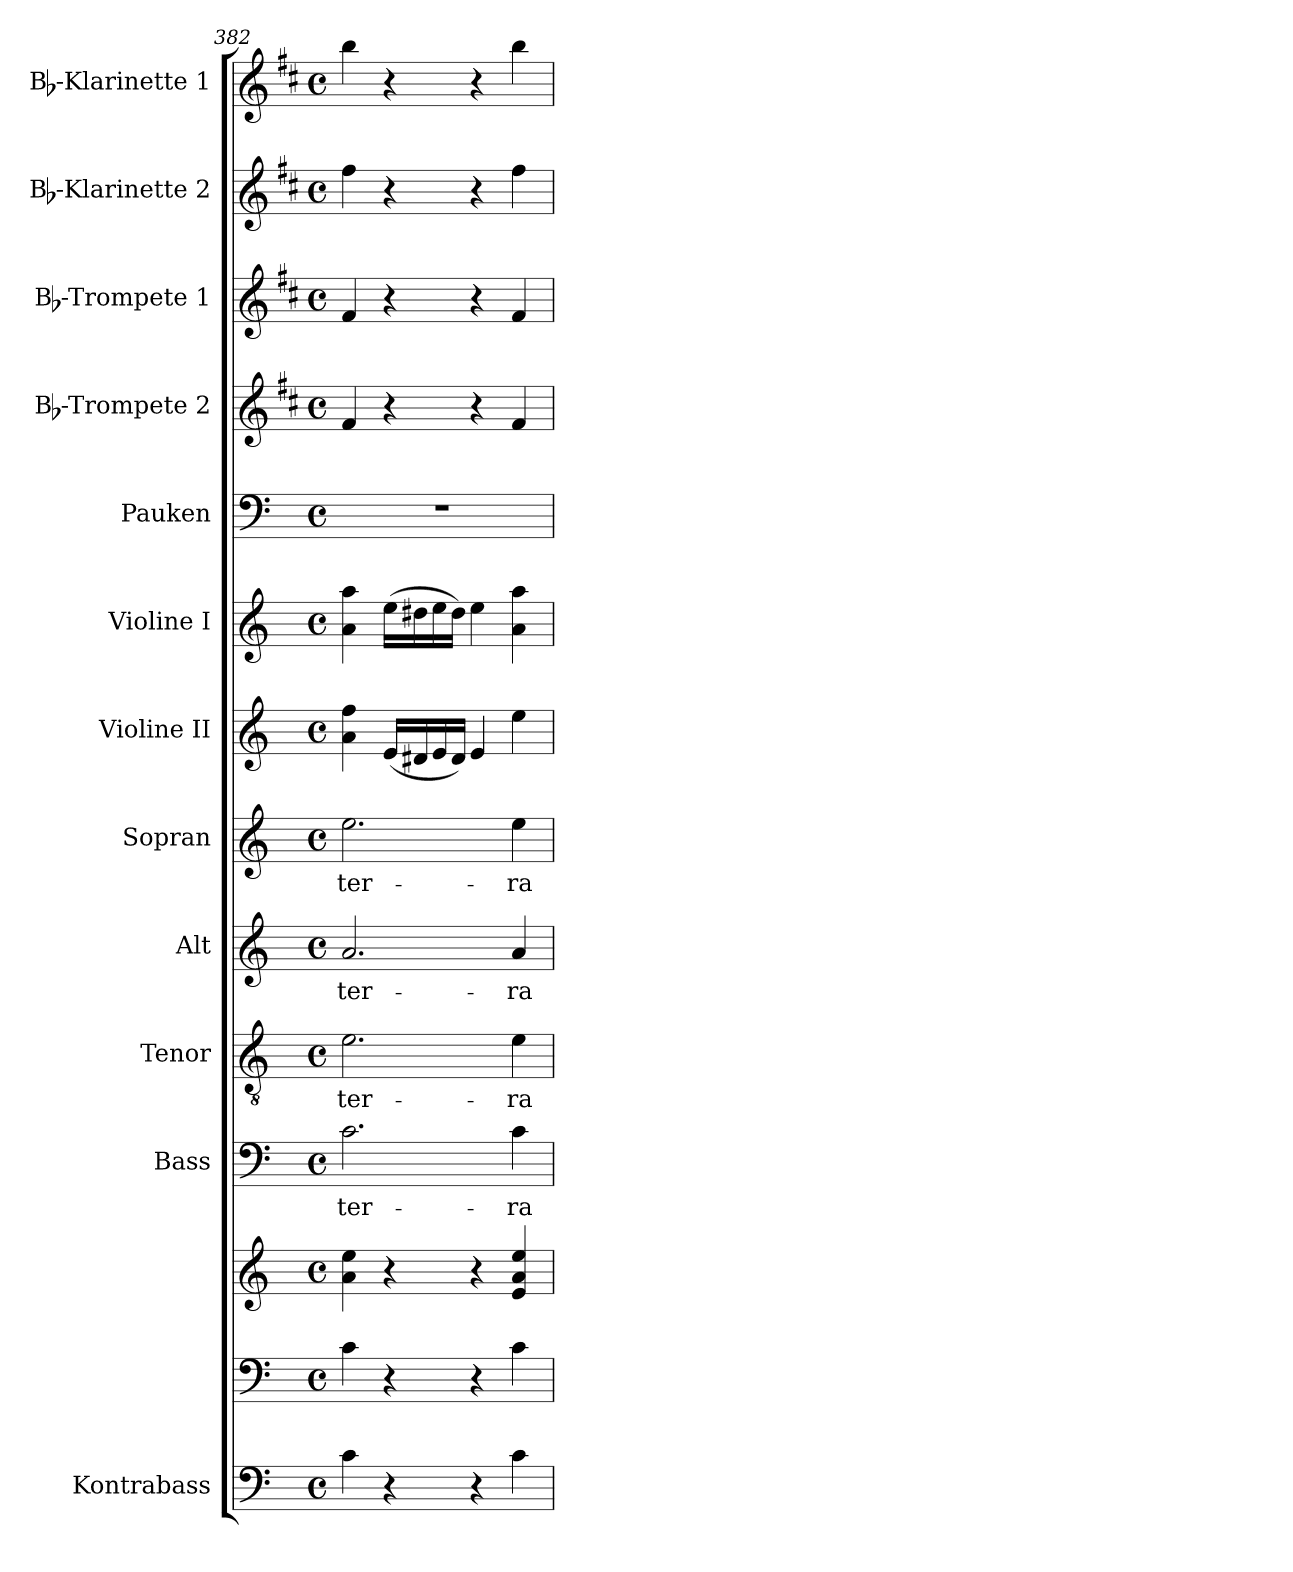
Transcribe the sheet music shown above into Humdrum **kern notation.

**kern	**kern	**kern	**kern	**text	**kern	**text	**kern	**text	**kern	**text	**kern	**kern	**kern	**kern	**kern	**kern	**kern
*part13	*part12	*part12	*part11	*part11	*part10	*part10	*part9	*part9	*part8	*part8	*part7	*part6	*part5	*part4	*part3	*part2	*part1
*staff14	*staff13	*staff12	*staff11	*staff11	*staff10	*staff10	*staff9	*staff9	*staff8	*staff8	*staff7	*staff6	*staff5	*staff4	*staff3	*staff2	*staff1
*I"Kontrabass	*	*	*I"Bass	*	*I"Tenor	*	*I"Alt	*	*I"Sopran	*	*I"Violine II	*I"Violine I	*I"Pauken	*I"Bb-Trompete 2	*I"Bb-Trompete 1	*I"Bb-Klarinette 2	*I"Bb-Klarinette 1
*I'Kb.	*	*	*I'B.	*	*I'T.	*	*I'A.	*	*I'S.	*	*I'Vl. II	*I'Vl. I	*I'Pk.	*I'Bb Trp. 2	*I'Bb Trp. 1	*I'Bb Kl. 2	*I'Bb Kl. 1
!!LO:PB:g=z
*clefF4	*clefF4	*clefG2	*clefF4	*	*clefGv2	*	*clefG2	*	*clefG2	*	*clefG2	*clefG2	*clefF4	*clefG2	*clefG2	*clefG2	*clefG2
*ITrd7c12	*	*	*	*	*	*	*	*	*	*	*	*	*	*ITrd1c2	*ITrd1c2	*ITrd1c2	*ITrd1c2
*k[]	*k[]	*k[]	*k[]	*	*k[]	*	*k[]	*	*k[]	*	*k[]	*k[]	*k[]	*k[]	*k[]	*k[]	*k[]
*C:	*C:	*C:	*C:	*	*C:	*	*C:	*	*C:	*	*C:	*C:	*C:	*C:	*C:	*C:	*C:
*M4/4	*M4/4	*M4/4	*M4/4	*	*M4/4	*	*M4/4	*	*M4/4	*	*M4/4	*M4/4	*M4/4	*M4/4	*M4/4	*M4/4	*M4/4
*met(c)	*met(c)	*met(c)	*met(c)	*	*met(c)	*	*met(c)	*	*met(c)	*	*met(c)	*met(c)	*met(c)	*met(c)	*met(c)	*met(c)	*met(c)
=382	=382	=382	=382	=382	=382	=382	=382	=382	=382	=382	=382	=382	=382	=382	=382	=382	=382
!	!	!	!	!LO:LY:b	!	!LO:LY:b	!	!LO:LY:b	!	!LO:LY:b	!	!	!	!	!	!	!
4C\	4c\	4a\ 4ee\	2.c\	ter-	2.e\	ter-	2.a/	ter-	2.ee\	ter-	4a\ 4ff\	4a\ 4aa\	1r	4e/	4e/	4ee\	4aa\
4r	4r	4r	.	.	.	.	.	.	.	.	(<16e/LL	(>16ee\LL	.	4r	4r	4r	4r
.	.	.	.	.	.	.	.	.	.	.	16d#X/	16dd#X\	.	.	.	.	.
.	.	.	.	.	.	.	.	.	.	.	16e/	16ee\	.	.	.	.	.
.	.	.	.	.	.	.	.	.	.	.	16d#/JJ)	16dd#\JJ)	.	.	.	.	.
4r	4r	4r	.	.	.	.	.	.	.	.	4e/	4ee\	.	4r	4r	4r	4r
!	!	!	!	!LO:LY:b	!	!LO:LY:b	!	!LO:LY:b	!	!LO:LY:b	!	!	!	!	!	!	!
4C\	4c\	4e/ 4a/ 4ee/	4c\	-ra	4e\	-ra	4a/	-ra	4ee\	-ra	4ee\	4a\ 4aa\	.	4e/	4e/	4ee\	4aa\
=	=	=	=	=	=	=	=	=	=	=	=	=	=	=	=	=	=
*-	*-	*-	*-	*-	*-	*-	*-	*-	*-	*-	*-	*-	*-	*-	*-	*-	*-
